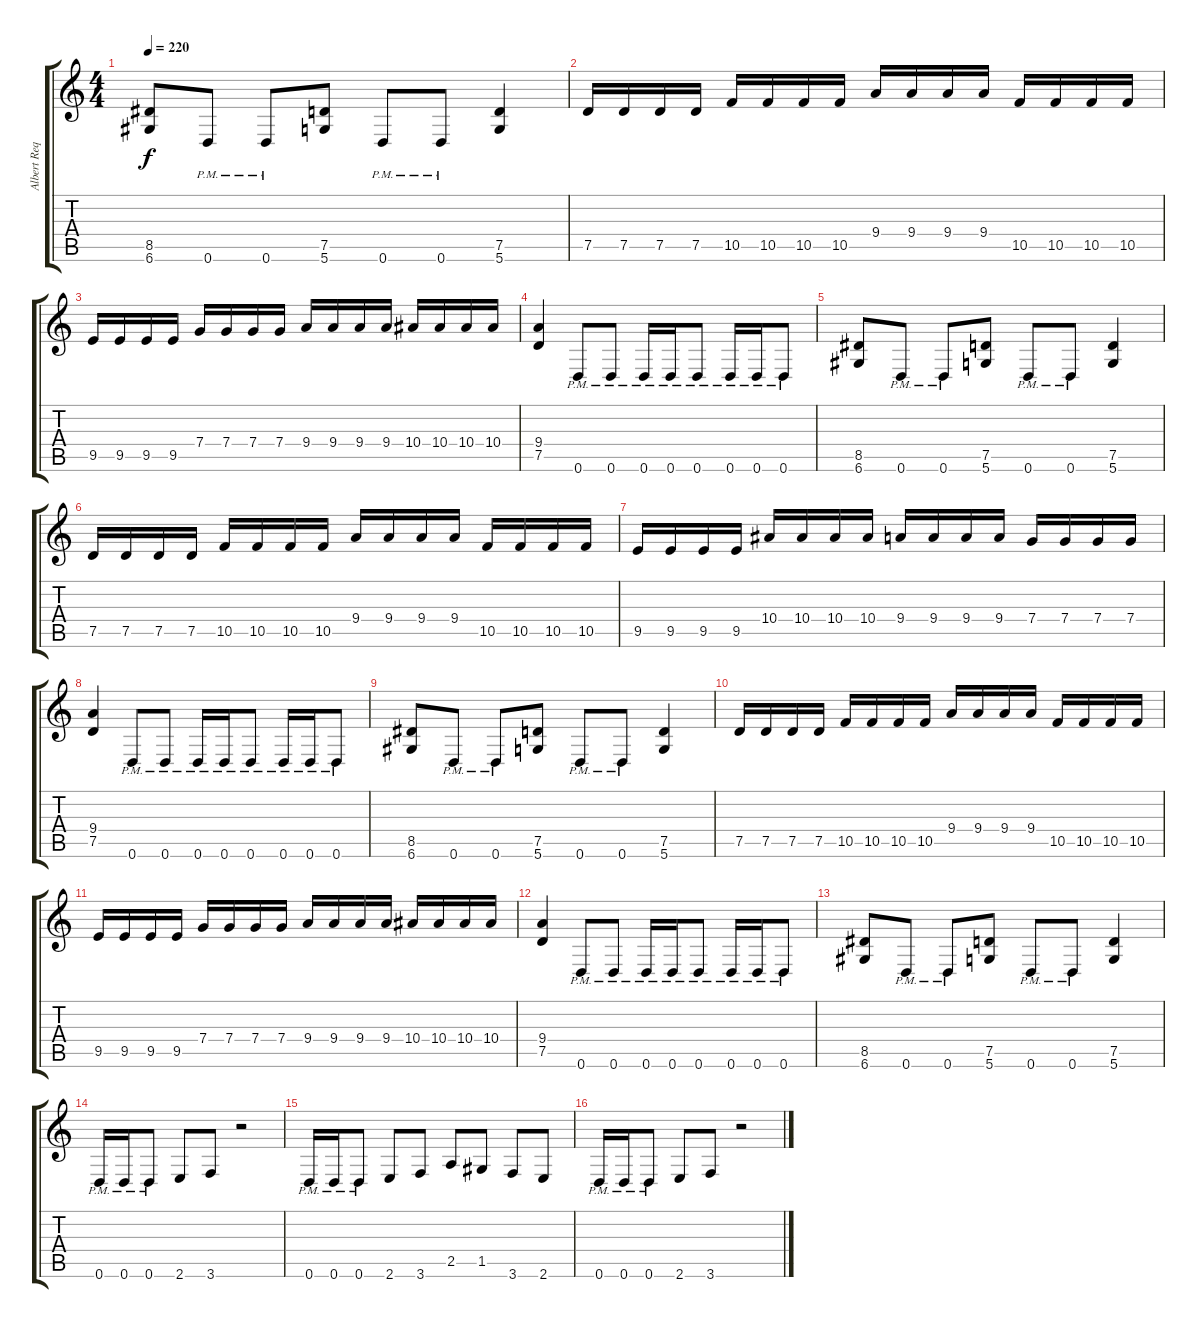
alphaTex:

\track ("Albert Requena" "Albert Req") {instrument distortionguitar}
\staff {score tabs}
\tuning (D4 A3 F3 C3 G2 D2) {hide}
\ts (4 4)
\tempo 220
\clef g2
\ks c
(8.5 6.6).8{dy f} 0.6{pm}.8 0.6{pm}.8 (7.5 5.6).8 0.6{pm}.8 0.6{pm}.8 (7.5 5.6).4 |
7.5.16 7.5.16 7.5.16 7.5.16 10.5.16 10.5.16 10.5.16 10.5.16 9.4.16 9.4.16 9.4.16 9.4.16 10.5.16 10.5.16 10.5.16 10.5.16 |
9.5.16 9.5.16 9.5.16 9.5.16 7.4.16 7.4.16 7.4.16 7.4.16 9.4.16 9.4.16 9.4.16 9.4.16 10.4.16 10.4.16 10.4.16 10.4.16 |
(9.4 7.5).4 0.6{pm}.8 0.6{pm}.8 0.6{pm}.16 0.6{pm}.16 0.6{pm}.8 0.6{pm}.16 0.6{pm}.16 0.6{pm}.8 |
(8.5 6.6).8 0.6{pm}.8 0.6{pm}.8 (7.5 5.6).8 0.6{pm}.8 0.6{pm}.8 (7.5 5.6).4 |
7.5.16 7.5.16 7.5.16 7.5.16 10.5.16 10.5.16 10.5.16 10.5.16 9.4.16 9.4.16 9.4.16 9.4.16 10.5.16 10.5.16 10.5.16 10.5.16 |
9.5.16 9.5.16 9.5.16 9.5.16 10.4.16 10.4.16 10.4.16 10.4.16 9.4.16 9.4.16 9.4.16 9.4.16 7.4.16 7.4.16 7.4.16 7.4.16 |
(9.4 7.5).4 0.6{pm}.8 0.6{pm}.8 0.6{pm}.16 0.6{pm}.16 0.6{pm}.8 0.6{pm}.16 0.6{pm}.16 0.6{pm}.8 |
(8.5 6.6).8 0.6{pm}.8 0.6{pm}.8 (7.5 5.6).8 0.6{pm}.8 0.6{pm}.8 (7.5 5.6).4 |
7.5.16 7.5.16 7.5.16 7.5.16 10.5.16 10.5.16 10.5.16 10.5.16 9.4.16 9.4.16 9.4.16 9.4.16 10.5.16 10.5.16 10.5.16 10.5.16 |
9.5.16 9.5.16 9.5.16 9.5.16 7.4.16 7.4.16 7.4.16 7.4.16 9.4.16 9.4.16 9.4.16 9.4.16 10.4.16 10.4.16 10.4.16 10.4.16 |
(9.4 7.5).4 0.6{pm}.8 0.6{pm}.8 0.6{pm}.16 0.6{pm}.16 0.6{pm}.8 0.6{pm}.16 0.6{pm}.16 0.6{pm}.8 |
(8.5 6.6).8 0.6{pm}.8 0.6{pm}.8 (7.5 5.6).8 0.6{pm}.8 0.6{pm}.8 (7.5 5.6).4 |
0.6{pm}.16 0.6{pm}.16 0.6{pm}.8 2.6.8 3.6.8 r.2 |
0.6{pm}.16 0.6{pm}.16 0.6{pm}.8 2.6.8 3.6.8 2.5.8 1.5.8 3.6.8 2.6.8 |
0.6{pm}.16 0.6{pm}.16 0.6{pm}.8 2.6.8 3.6.8 r.2
